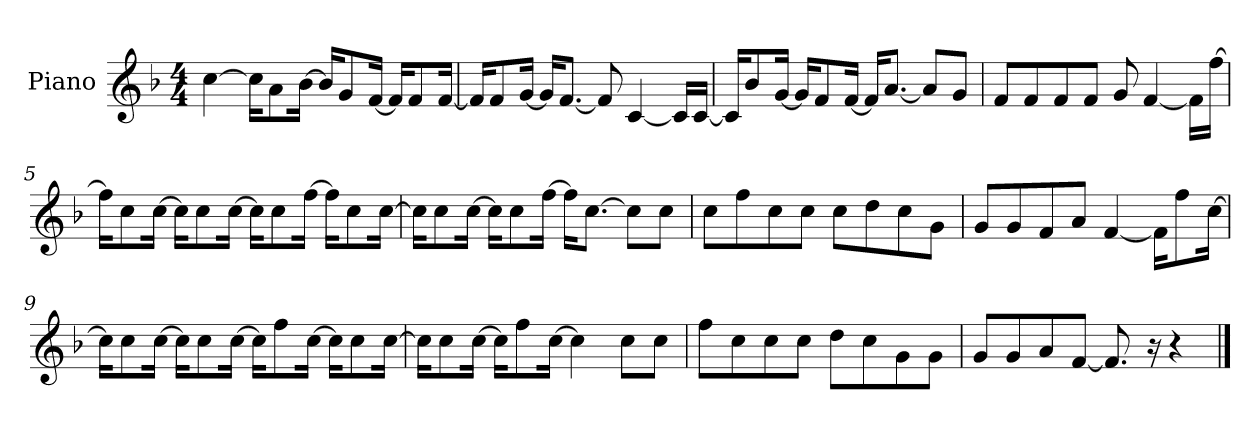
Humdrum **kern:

**kern
*part1
*staff1
*I"Piano
*I'P-no
*clefG2
*k[b-]
*M4/4
*MM90
=1
[4cc\
16cc\KL]
8a\
[16b-\Jk
16b-/KL]
8g/
[16f/Jk
16f/KL]
8f/
[16f/Jk
=2
16f/KL]
8f/
[16g/Jk
16g/KL]
[8.f/J
8f/]
[4c/
16c/LL]
[16c/JJ
=3
16c/KL]
8b-/
[16g/Jk
16g/KL]
8f/
[16f/Jk
16f/KL]
[8.a/J
8a/L]
8g/J
=4
8f/L
8f/
8f/
8f/J
8g/
[4f/
16f\LL]
[16ff\JJ
!!LO:LB:g=z
=5
16ff\KL]
8cc\
[16cc\Jk
16cc\KL]
8cc\
[16cc\Jk
16cc\KL]
8cc\
[16ff\Jk
16ff\KL]
8cc\
[16cc\Jk
=6
16cc\KL]
8cc\
[16cc\Jk
16cc\KL]
8cc\
[16ff\Jk
16ff\KL]
[8.cc\J
8cc\L]
8cc\J
=7
8cc\L
8ff\
8cc\
8cc\J
8cc\L
8dd\
8cc\
8g\J
=8
8g/L
8g/
8f/
8a/J
[4f/
16f\KL]
8ff\
[16cc\Jk
!!LO:LB:g=z
=9
16cc\KL]
8cc\
[16cc\Jk
16cc\KL]
8cc\
[16cc\Jk
16cc\KL]
8ff\
[16cc\Jk
16cc\KL]
8cc\
[16cc\Jk
=10
16cc\KL]
8cc\
[16cc\Jk
16cc\KL]
8ff\
[16cc\Jk
4cc\]
8cc\L
8cc\J
=11
8ff\L
8cc\
8cc\
8cc\J
8dd\L
8cc\
8g\
8g\J
=12
8g/L
8g/
8a/
[8f/J
8.f/]
16r
4r
==
*-
